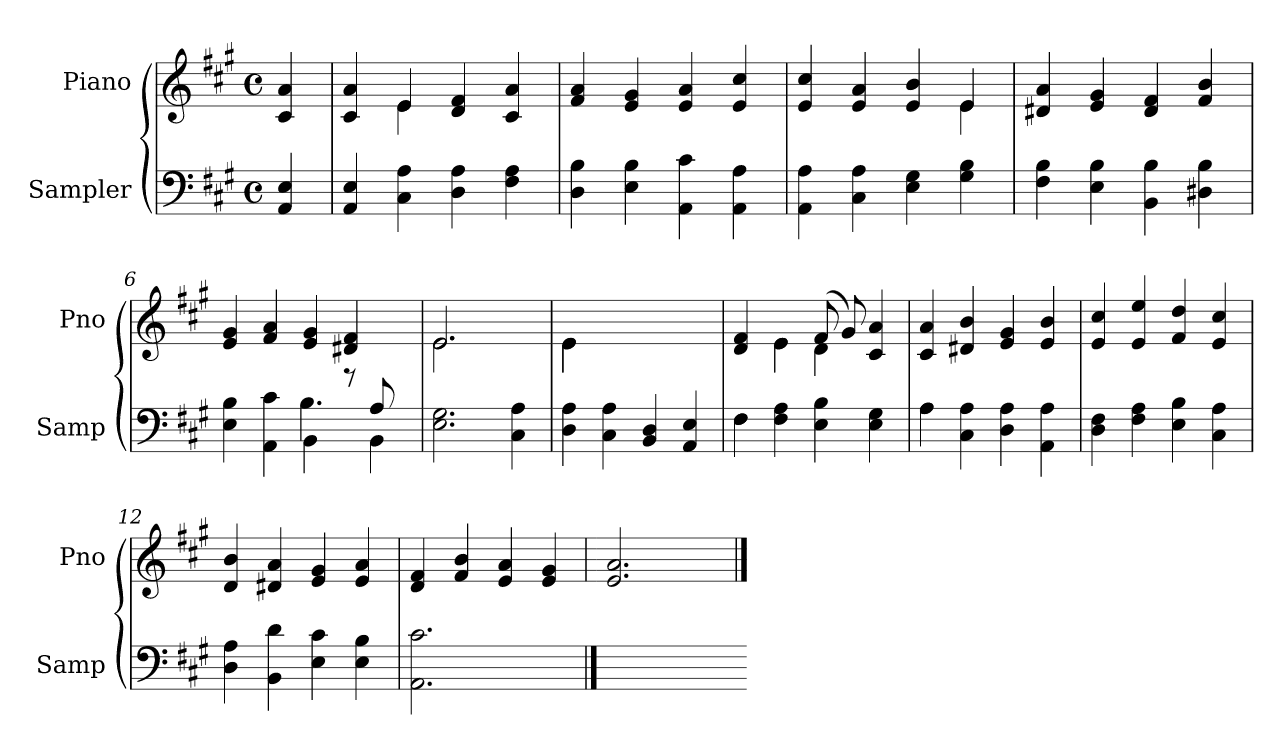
**kern	**kern
*part2	*part1
*staff2	*staff1
*I"Sampler	*I"Piano
*I'Samp	*I'Pno
*clefF4	*clefG2
*k[f#c#g#]	*k[f#c#g#]
*A:	*A:
*M4/4	*M4/4
*met(c)	*met(c)
=1	=1
4AA 4E	4c# 4a
=2	=2
*	*^
4AA 4E	4c# 4a	4ryy
4C# 4A	4e/	4e
4D 4A	4d 4f#	2ryy
4F# 4A	4c# 4a	.
*	*v	*v
=3	=3
4D 4B	4f# 4a
4E 4B	4e 4g#
4AA 4c#	4e 4a
4AA 4A	4e 4cc#
=4	=4
*	*^
4AA 4A	4e 4cc#	2.ryy
4C# 4A	4e 4a	.
4E 4G#	4e 4b	.
4G# 4B	4e/	4e
*	*v	*v
=5	=5
4F# 4B	4d#X 4a
4E 4B	4e 4g#
4BB 4B	4d# 4f#
4D#X 4B	4f# 4b
=6	=6
*^	*
4E 4B	2ryy	4e 4g#
4AA 4c#	.	4f# 4a
4BB\	4.B	4e 4g#
8r	.	4d#X 4f#
8A/	4BB	.
8ryy	.	8ryy
*v	*v	*
=7	=7
*	*^
2.E 2.G#	2.e/	2.e
4C# 4A	4ryy	4ryy
=8	=8	=8
4D 4A	4e\	4e
4C# 4A	2.ryy	2.ryy
4BB 4D	.	.
4AA 4E	.	.
=9	=9	=9
*^	*	*
4F#\	4F#	4d 4f#	4ryy
4F# 4A	2.ryy	4e\	4e
4E 4B	.	(8f#/	4d
.	.	8g#/)	.
4E 4G#	.	4c# 4a	4ryy
*	*	*v	*v
=10	=10	=10
4A\	4A	4c# 4a
4C# 4A	2.ryy	4d#X 4b
4D 4A	.	4e 4g#
4AA 4A	.	4e 4b
*v	*v	*
=11	=11
4D 4F#	4e 4cc#
4F# 4A	4e 4ee
4E 4B	4f# 4dd
4C# 4A	4e 4cc#
=12	=12
4D 4A	4d 4b
4BB 4d	4d#X 4a
4E 4c#	4e 4g#
4E 4B	4e 4a
=13	=13
2.AA 2.c#	4d 4f#
.	4f# 4b
.	4e 4a
4ryy	4e 4g#
==14	=14
1ryy	2.e 2.a
.	4ryy
=	==
*-	*-
